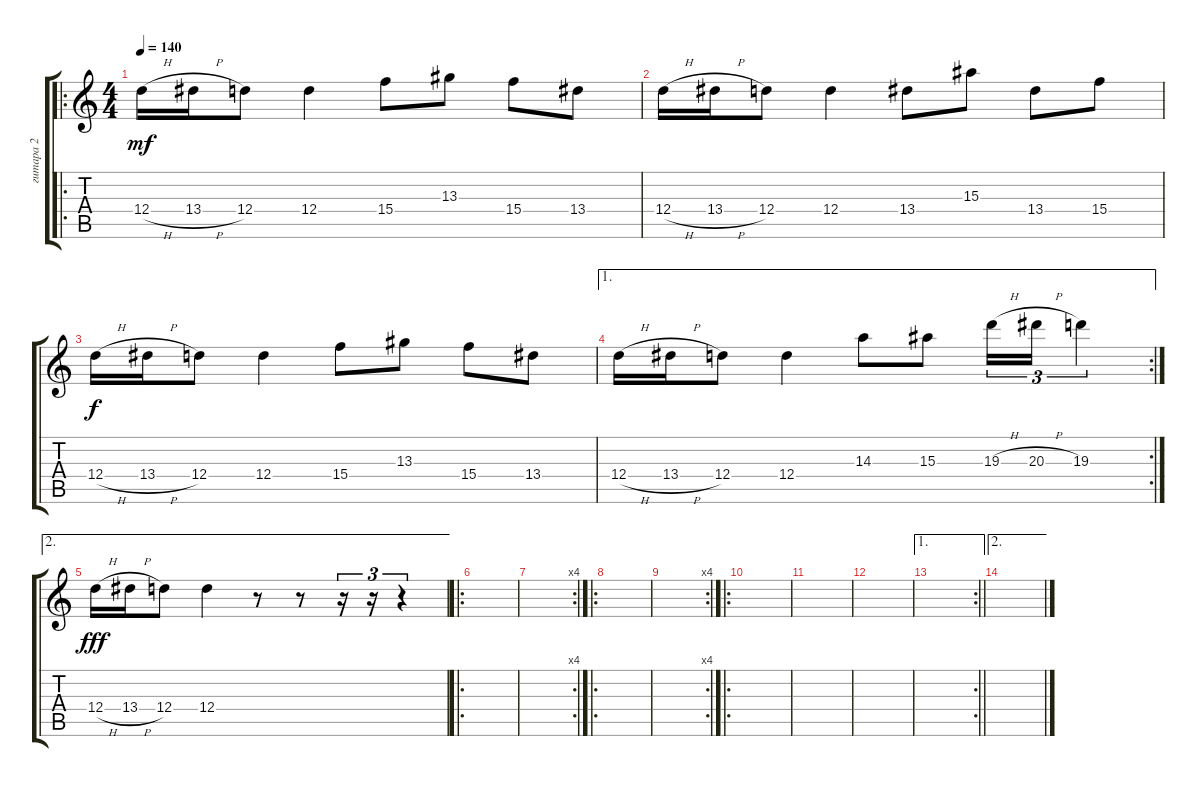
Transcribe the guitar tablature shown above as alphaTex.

\track ("гитара 2" "гитара 2") {instrument distortionguitar}
\staff {score tabs}
\tuning (E4 B3 G3 D3 A2 D2) {hide}
\ro
\ts (4 4)
\tempo 140
\clef g2
\ks c
12.4{h}.16{dy mf} 13.4{h}.16 12.4.8 12.4.4 15.4.8 13.3.8 15.4.8 13.4.8 |
12.4{h}.16 13.4{h}.16 12.4.8 12.4.4 13.4.8 15.3.8 13.4.8 15.4.8 |
12.4{h}.16{dy f} 13.4{h}.16 12.4.8 12.4.4 15.4.8 13.3.8 15.4.8 13.4.8 |
\ae 1
\rc 2
12.4{h}.16 13.4{h}.16 12.4.8 12.4.4 14.3.8 15.3.8 19.3{h}.16{tu (3 2)} 20.3{h}.16{tu (3 2)} 19.3.4{tu (3 2)} |
\ae 2
12.4{h}.16{dy fff} 13.4{h}.16 12.4.8 12.4.4 r.8 r.8 r.16{tu (3 2)} r.16{tu (3 2)} r.4{tu (3 2)} |
\ro
|
\rc 4
|
\ro
|
\rc 4
|
\ro
|
|
|
\ae 1
\rc 2
\barLineRight lightlight
|
\ae 2
